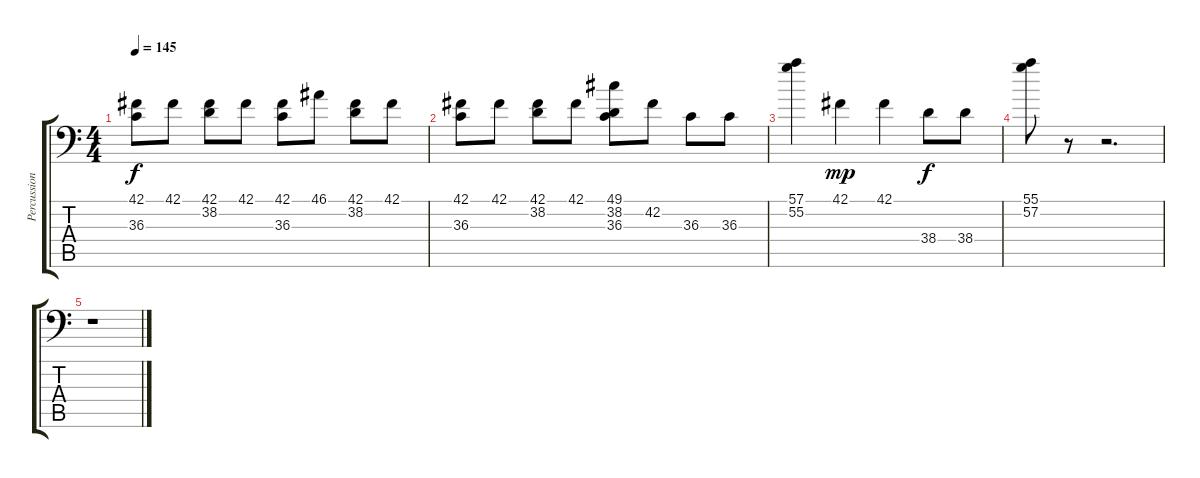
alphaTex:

\track ("Percussion" "Percussion") {instrument acousticgrandpiano}
\staff {score tabs}
\tuning (C-1 C-1 C-1 C-1 C-1 C-1) {hide}
\ts (4 4)
\tempo 145
\clef f4
\ks c
(42.1 36.3).8{dy f} 42.1.8 (42.1 38.2).8 42.1.8 (42.1 36.3).8 46.1.8 (42.1 38.2).8 42.1.8 |
(42.1 36.3).8 42.1.8 (42.1 38.2).8 42.1.8 (49.1 38.2 36.3).8 42.2.8 36.3.8 36.3.8 |
(57.1 55.2).4 42.1.4{dy mp} 42.1.4 38.4.8{dy f} 38.4.8 |
(55.1 57.2).8 r.8 r.2{d} |
r.1
